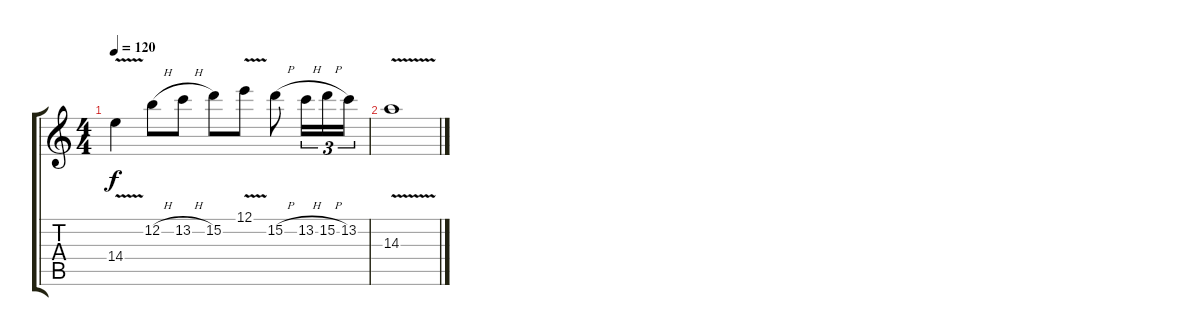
\track "" {instrument distortionguitar}
\staff {score tabs}
\tuning (E4 B3 G3 D3 A2 E2) {hide}
\ts (4 4)
\tempo 120
\clef g2
\ks c
14.4{v}.4{dy f} 12.2{h}.8 13.2{h}.8 15.2.8 12.1{v}.8 15.2{h}.8 13.2{h}.16{tu (3 2)} 15.2{h}.16{tu (3 2)} 13.2.16{tu (3 2)} |
14.3{v}.1{volume 0}
